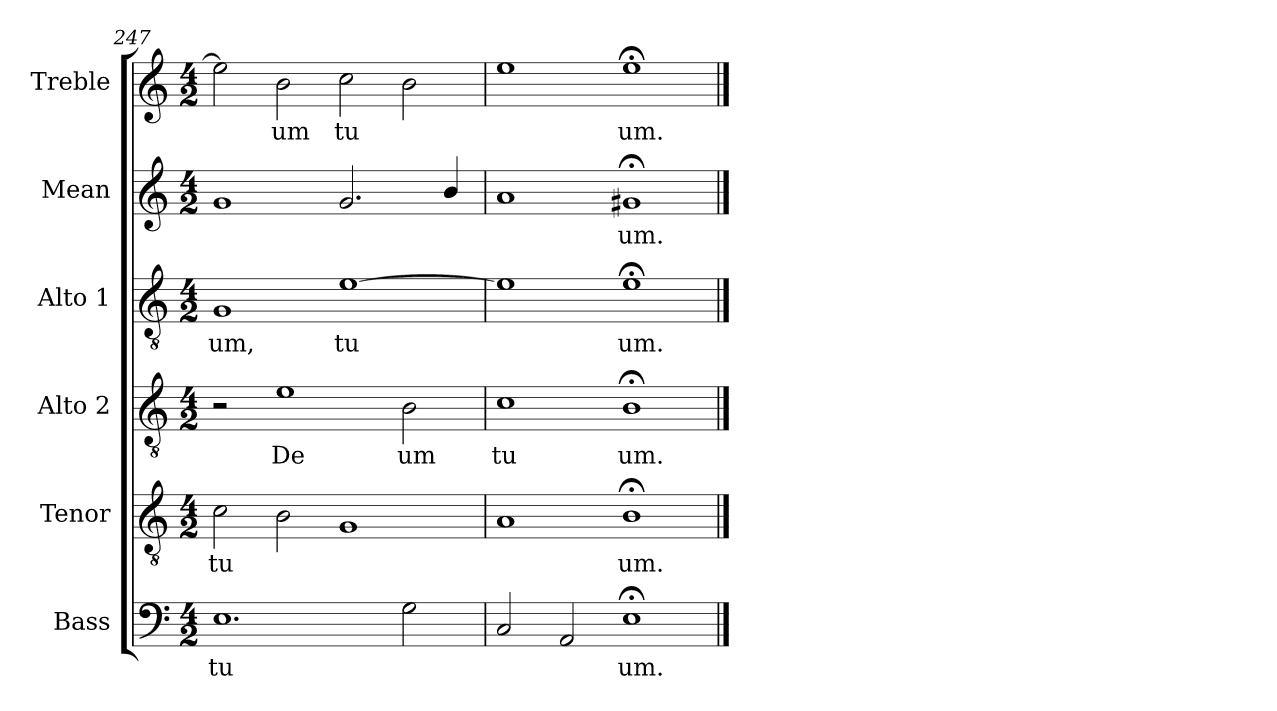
**kern	**text	**kern	**text	**kern	**text	**kern	**text	**kern	**text	**kern	**text
*part6	*part6	*part5	*part5	*part4	*part4	*part3	*part3	*part2	*part2	*part1	*part1
*staff6	*staff6	*staff5	*staff5	*staff4	*staff4	*staff3	*staff3	*staff2	*staff2	*staff1	*staff1
*I"Bass	*	*I"Tenor	*	*I"Alto 2	*	*I"Alto 1	*	*I"Mean	*	*I"Treble	*
*I'B.	*	*I'T.	*	*I'A2.	*	*I'A1	*	*I'M.	*	*I'Tr.	*
*clefF4	*	*clefGv2	*	*clefGv2	*	*clefGv2	*	*clefG2	*	*clefG2	*
*	*	*ITrd7c12	*	*ITrd7c12	*	*ITrd7c12	*	*	*	*	*
*k[]	*	*k[]	*	*k[]	*	*k[]	*	*k[]	*	*k[]	*
*C:	*	*C:	*	*C:	*	*C:	*	*C:	*	*C:	*
*M4/2	*	*M4/2	*	*M4/2	*	*M4/2	*	*M4/2	*	*M4/2	*
=247	=247	=247	=247	=247	=247	=247	=247	=247	=247	=247	=247
!	!LO:LY:b:color=#000000	!	!	!	!	!	!	!	!	!	!
!	!	!	!LO:LY:b:color=#000000	!	!	!	!	!	!	!	!
!	!	!	!	!	!	!	!LO:LY:b:color=#000000	!	!	!	!
1.Ei	tu	2Ci\	tu	2r	.	1GGi	um,	1gi	.	2eei\]	.
!	!	!	!	!	!LO:LY:b:color=#000000	!	!	!	!	!	!
!	!	!	!	!	!	!	!	!	!	!	!LO:LY:b:color=#000000
.	.	2BBi\	.	1Ei	De	.	.	.	.	2bi\	um
!	!	!	!	!	!	!	!LO:LY:b:color=#000000	!	!	!	!
!	!	!	!	!	!	!	!	!	!	!	!LO:LY:b:color=#000000
.	.	1GGi	.	.	.	[>1Ei	tu	2.gi/	.	2cci\	tu
!	!	!	!	!	!LO:LY:b:color=#000000	!	!	!	!	!	!
2Gi\	.	.	.	2BBi\	um	.	.	.	.	2bi\	.
.	.	.	.	.	.	.	.	4bi/	.	.	.
=248	=248	=248	=248	=248	=248	=248	=248	=248	=248	=248	=248
!	!	!	!	!	!LO:LY:b:color=#000000	!	!	!	!	!	!
2Ci/	.	1AAi	.	1Ci	tu	1Ei]	.	1ai	.	1eei	.
2AAi/	.	.	.	.	.	.	.	.	.	.	.
!	!LO:LY:b:color=#000000	!	!	!	!	!	!	!	!	!	!
!	!	!	!LO:LY:b:color=#000000	!	!	!	!	!	!	!	!
!	!	!	!	!	!LO:LY:b:color=#000000	!	!	!	!	!	!
!	!	!	!	!	!	!	!LO:LY:b:color=#000000	!	!	!	!
!	!	!	!	!	!	!	!	!	!LO:LY:b:color=#000000	!	!
!	!	!	!	!	!	!	!	!	!	!	!LO:LY:b:color=#000000
1E;i	um.	1BB;i	um.	1BB;i	um.	1E;i	um.	1g#X;i	um.	1ee;i	um.
==	==	==	==	==	==	==	==	==	==	==	==
*-	*-	*-	*-	*-	*-	*-	*-	*-	*-	*-	*-
